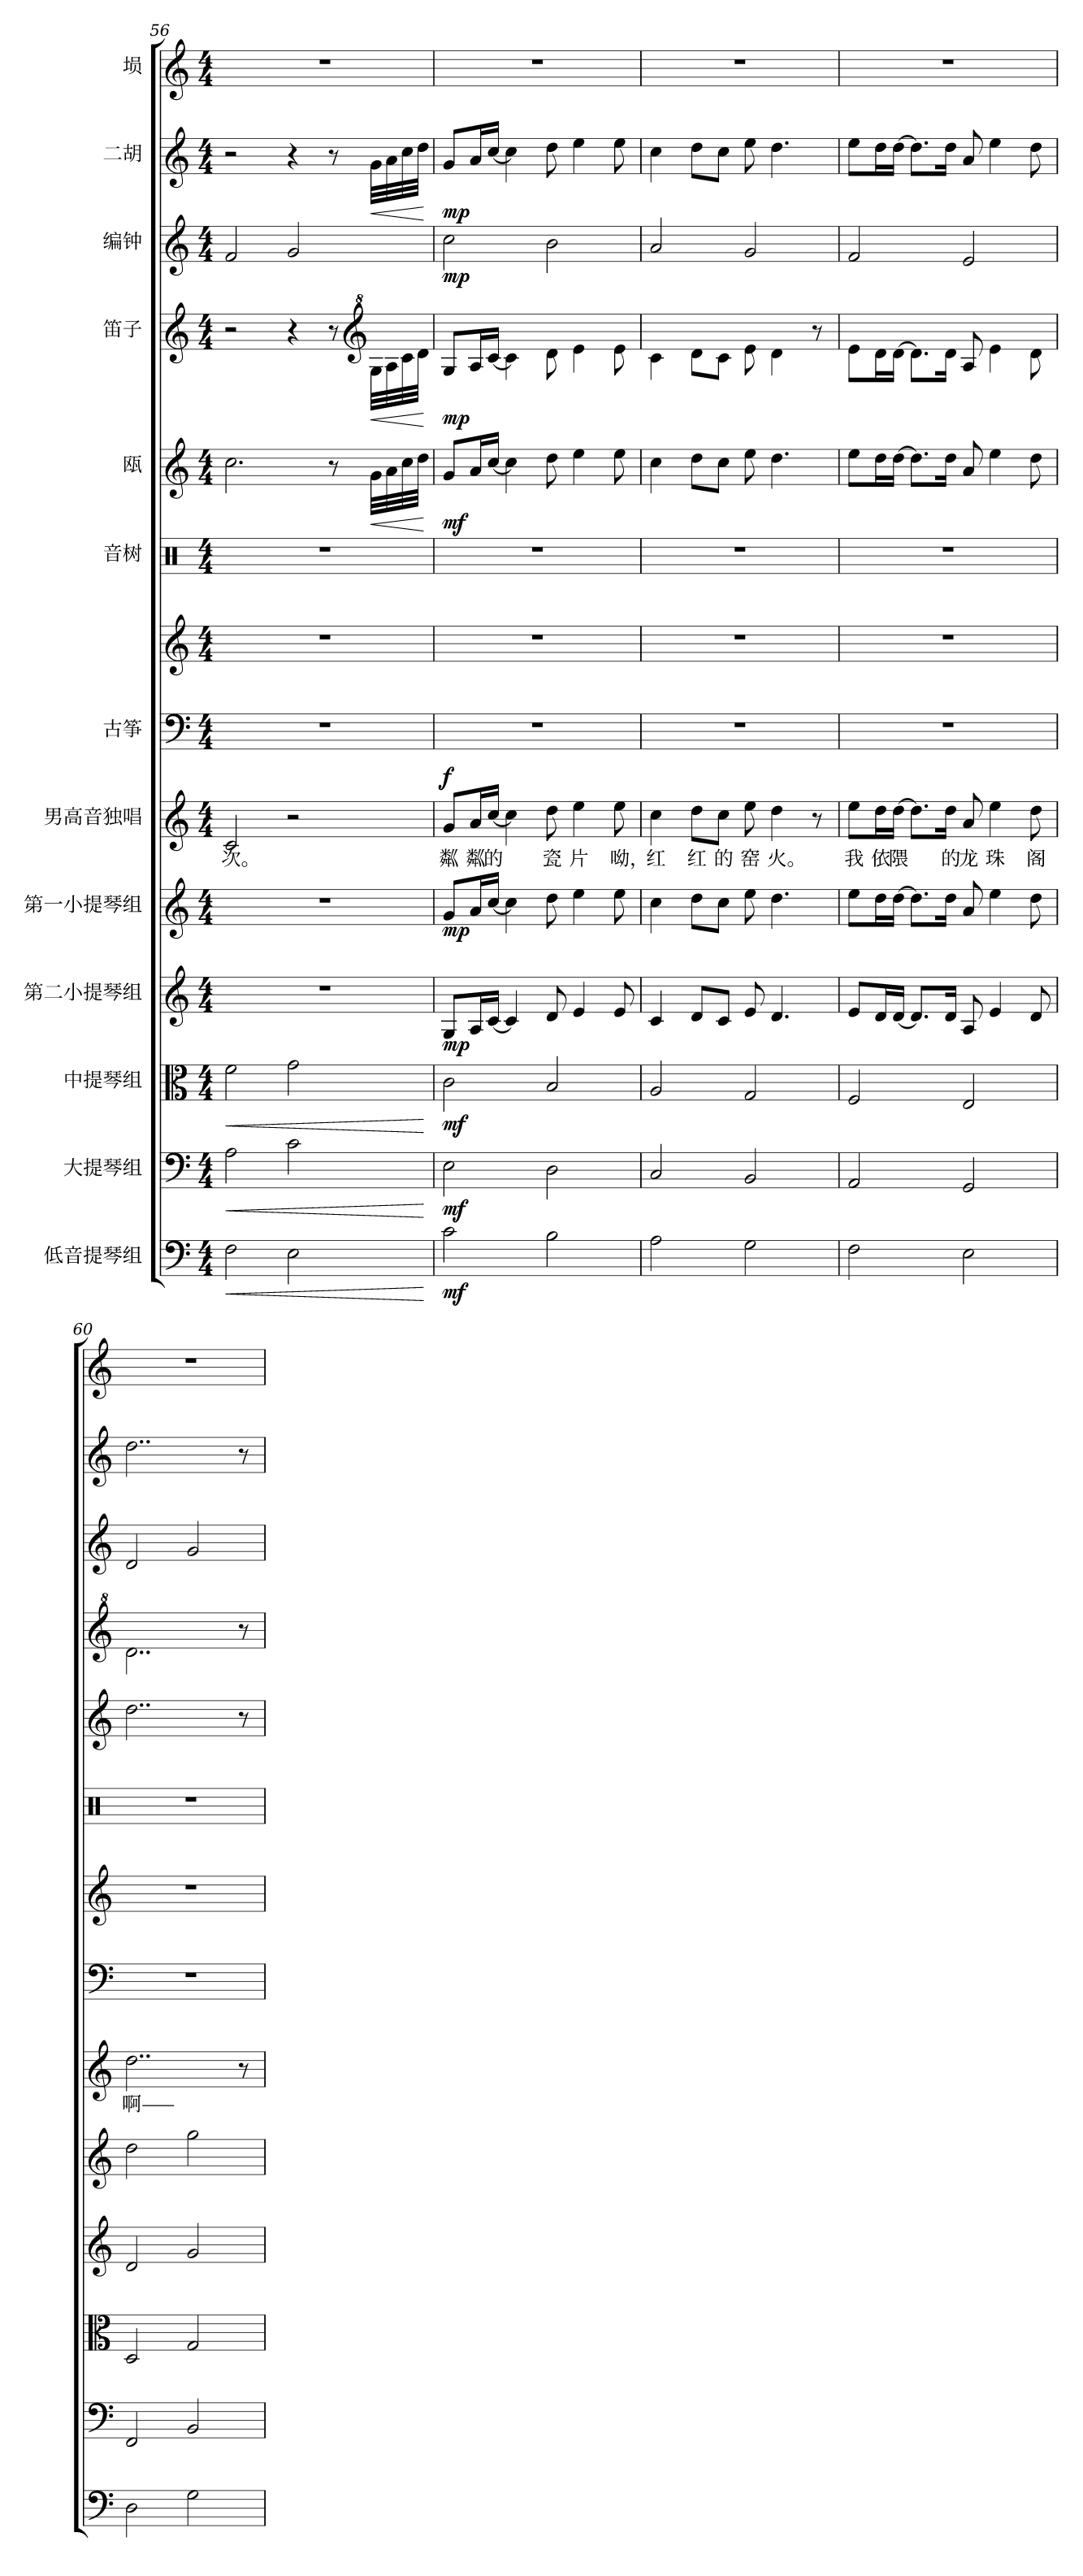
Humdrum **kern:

**kern	**dynam	**kern	**dynam	**kern	**dynam	**kern	**dynam	**kern	**dynam	**kern	**text	**dynam	**kern	**kern	**kern	**kern	**dynam	**kern	**dynam	**kern	**dynam	**kern	**dynam	**kern
*part13	*part13	*part12	*part12	*part11	*part11	*part10	*part10	*part9	*part9	*part8	*part8	*part8	*part7	*part7	*part6	*part5	*part5	*part4	*part4	*part3	*part3	*part2	*part2	*part1
*staff14	*staff14	*staff13	*staff13	*staff12	*staff12	*staff11	*staff11	*staff10	*staff10	*staff9	*staff9	*staff9	*staff8	*staff7	*staff6	*staff5	*staff5	*staff4	*staff4	*staff3	*staff3	*staff2	*staff2	*staff1
*I"低音提琴组	*	*I"大提琴组	*	*I"中提琴组	*	*I"第二小提琴组	*	*I"第一小提琴组	*	*I"男高音独唱	*	*	*I"古筝	*	*I"音树	*I"瓯	*	*I"笛子	*	*I"编钟	*	*I"二胡	*	*I"埙
*clefF4	*	*clefF4	*	*clefC3	*	*clefG2	*	*clefG2	*	*clefG2	*	*	*clefF4	*clefG2	*clefX	*clefG2	*	*clefG2	*	*clefG2	*	*clefG2	*	*clefG2
*ITrd7c12	*	*	*	*	*	*	*	*	*	*	*	*	*	*	*	*	*	*ITrd-7c-12	*	*	*	*	*	*
*k[]	*	*k[]	*	*k[]	*	*k[]	*	*k[]	*	*k[]	*	*	*k[]	*k[]	*k[]	*k[]	*	*k[]	*	*k[]	*	*k[]	*	*k[]
*M4/4	*	*M4/4	*	*M4/4	*	*M4/4	*	*M4/4	*	*M4/4	*	*	*M4/4	*M4/4	*M4/4	*M4/4	*	*M4/4	*	*M4/4	*	*M4/4	*	*M4/4
=56	=56	=56	=56	=56	=56	=56	=56	=56	=56	=56	=56	=56	=56	=56	=56	=56	=56	=56	=56	=56	=56	=56	=56	=56
!	!LO:HP:b	!	!LO:HP:b	!	!LO:HP:b	!	!	!	!	!	!LO:LY:b	!	!	!	!	!	!	!	!	!	!	!	!	!
2FF\	<	2A\	<	2f\	<	1r	.	1r	.	2c/	次。	.	1r	1r	1r	2.cc\	.	2r	.	2f/	.	2r	.	1r
2EE\	.	2c\	.	2g\	.	.	.	.	.	2r	.	.	.	.	.	.	.	4r	.	2g/	.	4r	.	.
.	.	.	.	.	.	.	.	.	.	.	.	.	.	.	.	8r	.	8r	.	.	.	8r	.	.
*	*	*	*	*	*	*	*	*	*	*	*	*	*	*	*	*	*	*clefG^2	*	*	*	*	*	*
!	!	!	!	!	!	!	!	!	!	!	!	!	!	!	!	!	!LO:HP:b	!	!LO:HP:b	!	!	!	!LO:HP:b	!
.	.	.	.	.	.	.	.	.	.	.	.	.	.	.	.	32g\LLL	<	32gg\LLL	<	.	.	32g\LLL	<	.
.	.	.	.	.	.	.	.	.	.	.	.	.	.	.	.	32a\	.	32aa\	.	.	.	32a\	.	.
.	.	.	.	.	.	.	.	.	.	.	.	.	.	.	.	32cc\	.	32ccc\	.	.	.	32cc\	.	.
.	.	.	.	.	.	.	.	.	.	.	.	.	.	.	.	32dd\JJJ	.	32ddd\JJJ	.	.	.	32dd\JJJ	.	.
.	[	.	[	.	[	.	.	.	.	.	.	.	.	.	.	.	[	.	[	.	.	.	[	.
=57	=57	=57	=57	=57	=57	=57	=57	=57	=57	=57	=57	=57	=57	=57	=57	=57	=57	=57	=57	=57	=57	=57	=57	=57
!	!LO:DY:b	!	!LO:DY:b	!	!LO:DY:b	!	!LO:DY:b	!	!LO:DY:b	!	!LO:LY:b	!LO:DY:b	!	!	!	!	!LO:DY:b	!	!LO:DY:b	!	!LO:DY:b	!	!LO:DY:b	!
2C\	mf	2E\	mf	2c\	mf	8G/L	mp	8g/L	mp	8g/L	粼	f	1r	1r	1r	8g/L	mf	8gg/L	mp	2cc\	mp	8g/L	mp	1r
!	!	!	!	!	!	!	!	!	!	!	!LO:LY:b	!	!	!	!	!	!	!	!	!	!	!	!	!
.	.	.	.	.	.	16A/L	.	16a/L	.	16a/L	粼	.	.	.	.	16a/L	.	16aa/L	.	.	.	16a/L	.	.
!	!	!	!	!	!	!	!	!	!	!	!LO:LY:b	!	!	!	!	!	!	!	!	!	!	!	!	!
.	.	.	.	.	.	[16c/JJ	.	[16cc/JJ	.	[16cc/JJ	的	.	.	.	.	[16cc/JJ	.	[16ccc/JJ	.	.	.	[16cc/JJ	.	.
.	.	.	.	.	.	4c/]	.	4cc\]	.	4cc\]	.	.	.	.	.	4cc\]	.	4ccc\]	.	.	.	4cc\]	.	.
!	!	!	!	!	!	!	!	!	!	!	!LO:LY:b	!	!	!	!	!	!	!	!	!	!	!	!	!
2BB\	.	2D\	.	2B/	.	8d/	.	8dd\	.	8dd\	瓷	.	.	.	.	8dd\	.	8ddd\	.	2b\	.	8dd\	.	.
!	!	!	!	!	!	!	!	!	!	!	!LO:LY:b	!	!	!	!	!	!	!	!	!	!	!	!	!
.	.	.	.	.	.	4e/	.	4ee\	.	4ee\	片	.	.	.	.	4ee\	.	4eee\	.	.	.	4ee\	.	.
!	!	!	!	!	!	!	!	!	!	!	!LO:LY:b	!	!	!	!	!	!	!	!	!	!	!	!	!
.	.	.	.	.	.	8e/	.	8ee\	.	8ee\	呦，	.	.	.	.	8ee\	.	8eee\	.	.	.	8ee\	.	.
=58	=58	=58	=58	=58	=58	=58	=58	=58	=58	=58	=58	=58	=58	=58	=58	=58	=58	=58	=58	=58	=58	=58	=58	=58
!	!	!	!	!	!	!	!	!	!	!	!LO:LY:b	!	!	!	!	!	!	!	!	!	!	!	!	!
2AA\	.	2C/	.	2A/	.	4c/	.	4cc\	.	4cc\	红	.	1r	1r	1r	4cc\	.	4ccc\	.	2a/	.	4cc\	.	1r
!	!	!	!	!	!	!	!	!	!	!	!LO:LY:b	!	!	!	!	!	!	!	!	!	!	!	!	!
.	.	.	.	.	.	8d/L	.	8dd\L	.	8dd\L	红	.	.	.	.	8dd\L	.	8ddd\L	.	.	.	8dd\L	.	.
!	!	!	!	!	!	!	!	!	!	!	!LO:LY:b	!	!	!	!	!	!	!	!	!	!	!	!	!
.	.	.	.	.	.	8c/J	.	8cc\J	.	8cc\J	的	.	.	.	.	8cc\J	.	8ccc\J	.	.	.	8cc\J	.	.
!	!	!	!	!	!	!	!	!	!	!	!LO:LY:b	!	!	!	!	!	!	!	!	!	!	!	!	!
2GG\	.	2BB/	.	2G/	.	8e/	.	8ee\	.	8ee\	窑	.	.	.	.	8ee\	.	8eee\	.	2g/	.	8ee\	.	.
!	!	!	!	!	!	!	!	!	!	!	!LO:LY:b	!	!	!	!	!	!	!	!	!	!	!	!	!
.	.	.	.	.	.	4.d/	.	4.dd\	.	4dd\	火。	.	.	.	.	4.dd\	.	4ddd\	.	.	.	4.dd\	.	.
.	.	.	.	.	.	.	.	.	.	8r	.	.	.	.	.	.	.	8r	.	.	.	.	.	.
!!LO:PB:g=z
=59	=59	=59	=59	=59	=59	=59	=59	=59	=59	=59	=59	=59	=59	=59	=59	=59	=59	=59	=59	=59	=59	=59	=59	=59
!	!	!	!	!	!	!	!	!	!	!	!LO:LY:b	!	!	!	!	!	!	!	!	!	!	!	!	!
2FF\	.	2AA/	.	2F/	.	8e/L	.	8ee\L	.	8ee\L	我	.	1r	1r	1r	8ee\L	.	8eee\L	.	2f/	.	8ee\L	.	1r
!	!	!	!	!	!	!	!	!	!	!	!LO:LY:b	!	!	!	!	!	!	!	!	!	!	!	!	!
.	.	.	.	.	.	16d/L	.	16dd\L	.	16dd\L	依	.	.	.	.	16dd\L	.	16ddd\L	.	.	.	16dd\L	.	.
!	!	!	!	!	!	!	!	!	!	!	!LO:LY:b	!	!	!	!	!	!	!	!	!	!	!	!	!
.	.	.	.	.	.	[16d/JJ	.	[16dd\JJ	.	[16dd\JJ	隈	.	.	.	.	[16dd\JJ	.	[16ddd\JJ	.	.	.	[16dd\JJ	.	.
.	.	.	.	.	.	8.d/L]	.	8.dd\L]	.	8.dd\L]	.	.	.	.	.	8.dd\L]	.	8.ddd\L]	.	.	.	8.dd\L]	.	.
!	!	!	!	!	!	!	!	!	!	!	!LO:LY:b	!	!	!	!	!	!	!	!	!	!	!	!	!
.	.	.	.	.	.	16d/Jk	.	16dd\Jk	.	16dd\Jk	的	.	.	.	.	16dd\Jk	.	16ddd\Jk	.	.	.	16dd\Jk	.	.
!	!	!	!	!	!	!	!	!	!	!	!LO:LY:b	!	!	!	!	!	!	!	!	!	!	!	!	!
2EE\	.	2GG/	.	2E/	.	8A/	.	8a/	.	8a/	龙	.	.	.	.	8a/	.	8aa/	.	2e/	.	8a/	.	.
!	!	!	!	!	!	!	!	!	!	!	!LO:LY:b	!	!	!	!	!	!	!	!	!	!	!	!	!
.	.	.	.	.	.	4e/	.	4ee\	.	4ee\	珠	.	.	.	.	4ee\	.	4eee\	.	.	.	4ee\	.	.
!	!	!	!	!	!	!	!	!	!	!	!LO:LY:b	!	!	!	!	!	!	!	!	!	!	!	!	!
.	.	.	.	.	.	8d/	.	8dd\	.	8dd\	阁	.	.	.	.	8dd\	.	8ddd\	.	.	.	8dd\	.	.
=60	=60	=60	=60	=60	=60	=60	=60	=60	=60	=60	=60	=60	=60	=60	=60	=60	=60	=60	=60	=60	=60	=60	=60	=60
!	!	!	!	!	!	!	!	!	!	!	!LO:LY:b	!	!	!	!	!	!	!	!	!	!	!	!	!
2DD\	.	2FF/	.	2D/	.	2d/	.	2dd\	.	2..dd\	啊——	.	1r	1r	1r	2..dd\	.	2..ddd\	.	2d/	.	2..dd\	.	1r
2GG\	.	2BB/	.	2G/	.	2g/	.	2gg\	.	.	.	.	.	.	.	.	.	.	.	2g/	.	.	.	.
.	.	.	.	.	.	.	.	.	.	8r	.	.	.	.	.	8r	.	8r	.	.	.	8r	.	.
=	=	=	=	=	=	=	=	=	=	=	=	=	=	=	=	=	=	=	=	=	=	=	=	=
*-	*-	*-	*-	*-	*-	*-	*-	*-	*-	*-	*-	*-	*-	*-	*-	*-	*-	*-	*-	*-	*-	*-	*-	*-
